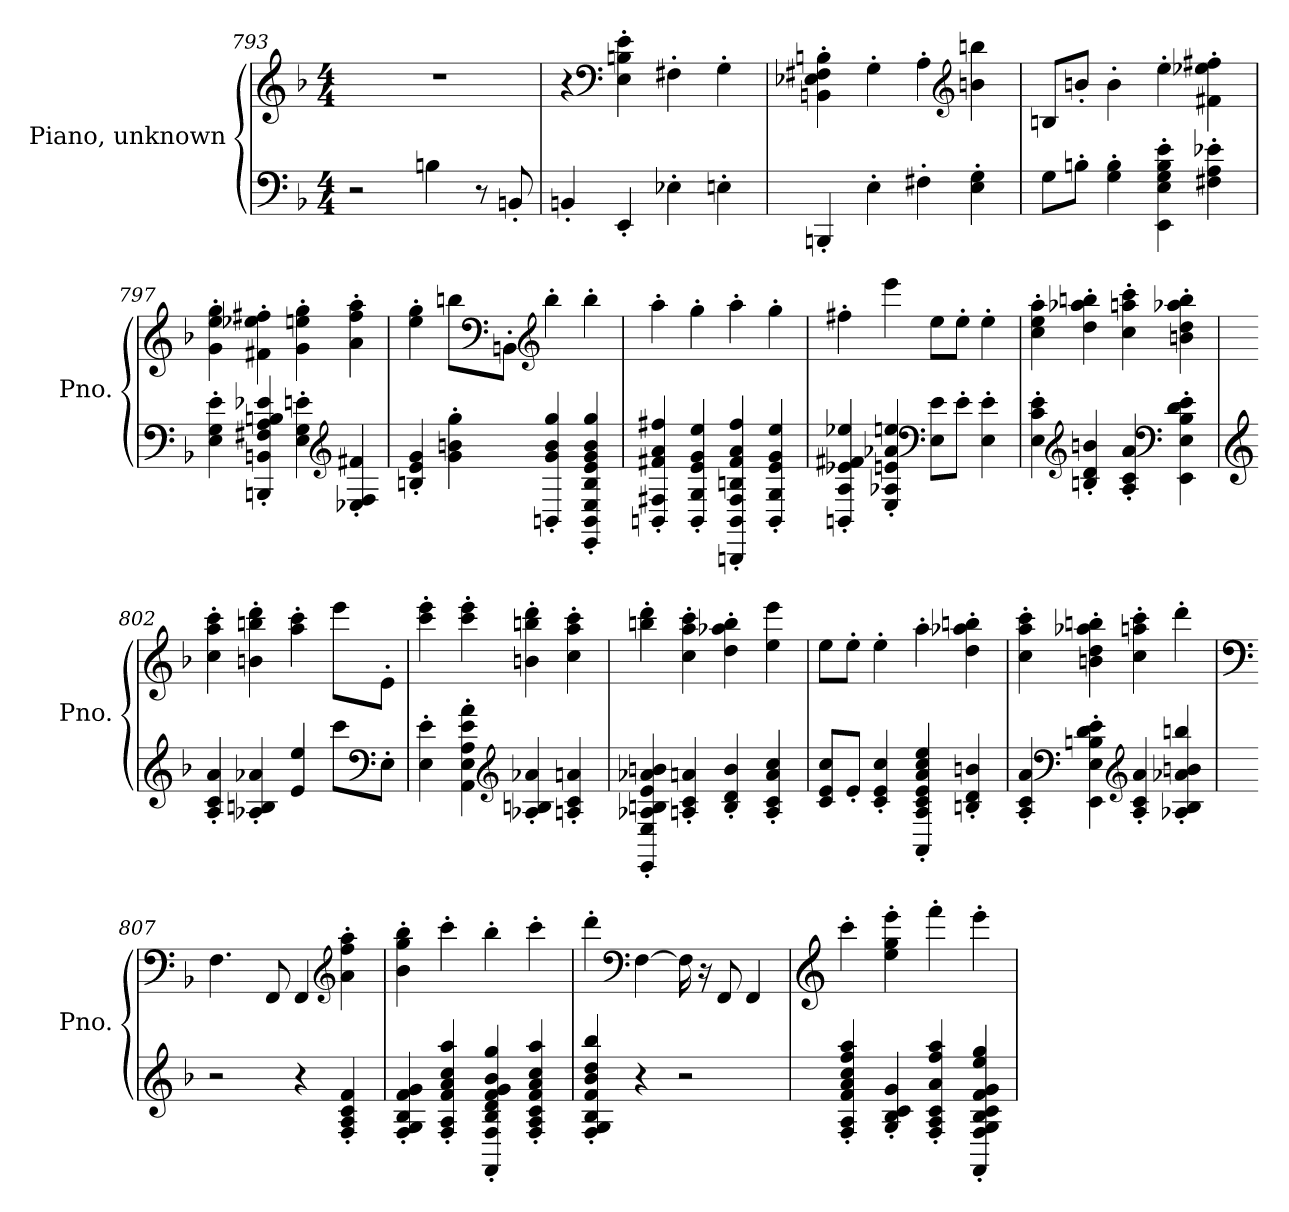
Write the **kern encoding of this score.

**kern	**kern
*part1	*part1
*staff2	*staff1
*I"Piano, unknown	*
*I'Pno.	*
*clefF4	*clefG2
*k[b-]	*k[b-]
*M4/4	*M4/4
=793	=793
2r	1r
4Bn\	.
8r	.
8BBn'/	.
!!LO:PB:g=z
=794	=794
4BBn'/	4r
*	*clefF4
4EE'/	4E\' 4Bn\' 4e\'
4E-X'\	4F#X'\
4En'\	4G'\
=795	=795
4BBBn'/	4BBn\' 4E-X\' 4F#X\' 4Bn\'
4E'\	4G'\
4F#X'\	4A'\
*	*clefG2
4E\' 4G\'	4bn\ 4bbn\
=796	=796
8G\L	8Bn/L
8Bn'\J	8bn'/J
4G\' 4B\'	4b'\
4EE\' 4E\' 4G\' 4B\' 4e\'	4ee'\
4F#X\' 4A\' 4e-X\'	4f#X\' 4ee-X\' 4ff#X\'
=797	=797
4E\' 4G\' 4e\'	4g\' 4ee\' 4gg\'
4BBBn/' 4BBn/' 4F#X/' 4A/' 4Bn/' 4e-X/'	4f#X\' 4ee-X\' 4ff#X\'
4E\' 4G\' 4en\'	4g\' 4een\' 4gg\'
*clefG2	*
4E-X/' 4F#/' 4f#X/'	4a\' 4ff#\' 4aa\'
!!LO:LB:g=z
=798	=798
4Bn/' 4e/' 4g/'	4ee\' 4gg\'
4g\' 4bn\' 4gg\'	8bbn\L
*	*clefF4
.	8BBn'\J
*	*clefG2
4BBn/' 4g/' 4b/' 4gg/'	4bb'\
4EE/' 4BB/' 4E/' 4B/' 4e/' 4g/' 4b/' 4gg/'	4bb'\
=799	=799
4BBn/' 4F#X/' 4f#X/' 4a/' 4ff#X/'	4aa'\
4BB/' 4G/' 4e/' 4g/' 4ee/'	4gg'\
4BBBn/' 4BB/' 4F#/' 4Bn/' 4f#/' 4a/' 4ff#/'	4aa'\
4BB/' 4G/' 4e/' 4g/' 4ee/'	4gg'\
=800	=800
4BBn/' 4A/' 4e-X/' 4f#X/' 4ee-X/'	4ff#X'\
4E/' 4A-X/' 4en/' 4a-X/' 4een/'	4eee\
*clefF4	*
8E\ 8e\L	8ee\L
8e'\J	8ee'\J
4E\' 4e\'	4ee'\
=801	=801
4E\' 4c\' 4e\'	4cc\' 4ee\' 4aa\'
*clefG2	*
4Bn/' 4d/' 4bn/'	4dd\' 4aa-X\' 4bbn\'
4A/' 4c/' 4a/'	4cc\' 4aan\' 4ccc\'
*clefF4	*
4EE\' 4E\' 4B\' 4d\' 4e\'	4bn\' 4dd\' 4aa-X\' 4bb\'
!!LO:LB:g=z
=802	=802
*clefG2	*
4A/' 4c/' 4a/'	4cc\' 4aa\' 4ccc\'
4A-X/' 4Bn/' 4a-X/'	4bn\' 4bbn\' 4ddd\'
4e/ 4ee/	4aa\' 4ccc\'
8ccc\L	8eee\L
*clefF4	*
8E'\J	8e'\J
=803	=803
4E\' 4e\'	4ccc\' 4eee\'
4AA\' 4E\' 4A\' 4e\' 4a\'	4ccc\' 4eee\'
*clefG2	*
4A-X/' 4Bn/' 4a-X/'	4bn\' 4bbn\' 4ddd\'
4An/' 4c/' 4an/'	4cc\' 4aa\' 4ccc\'
=804	=804
4EE/' 4E/' 4A-X/' 4Bn/' 4e/' 4a-X/' 4bn/'	4bbn\' 4ddd\'
4An/' 4c/' 4an/'	4cc\' 4aa\' 4ccc\'
4B/' 4d/' 4b/'	4dd\' 4aa-X\' 4bb\'
4A/' 4c/' 4a/' 4cc/'	4ee\ 4eee\
=805	=805
8c/ 8e/ 8cc/L	8ee\L
8e'/J	8ee'\J
4c/' 4e/' 4cc/'	4ee'\
4AA/' 4A/' 4c/' 4e/' 4a/' 4cc/' 4ee/'	4aa'\
4Bn/' 4d/' 4bn/'	4dd\' 4aa-X\' 4bbn\'
!!LO:LB:g=z
=806	=806
4A/' 4c/' 4a/'	4cc\' 4aa\' 4ccc\'
*clefF4	*
4EE\' 4E\' 4Bn\' 4d\' 4e\'	4bn\' 4dd\' 4aa-X\' 4bbn\'
*clefG2	*
4A/' 4c/' 4a/'	4cc\' 4aan\' 4ccc\'
4A-X/' 4B/' 4a-X/' 4bn/' 4bbn/'	4ddd'\
=807	=807
*	*clefF4
2r	4.F\
.	8FF/
4r	4FF/
*	*clefG2
4F/' 4A/' 4c/' 4f/'	4a\' 4ff\' 4aa\'
=808	=808
4F/' 4G/' 4B-/' 4f/' 4g/'	4b-\' 4gg\' 4bb-\'
4F/' 4A/' 4f/' 4a/' 4cc/' 4aa/'	4ccc'\
4FF/' 4F/' 4B-/' 4d/' 4f/' 4g/' 4b-/' 4gg/'	4bb-'\
4F/' 4A/' 4c/' 4f/' 4a/' 4cc/' 4aa/'	4ccc'\
=809	=809
4F/' 4G/' 4B-/' 4f/' 4b-/' 4dd/' 4bb-/'	4ddd'\
*	*clefF4
4r	[4F\
2r	16F\]
.	16r
.	8FF/
.	4FF/
!!LO:LB:g=z
=810	=810
*	*clefG2
4F/' 4A/' 4f/' 4a/' 4cc/' 4ff/' 4aa/'	4ccc'\
4G/' 4B-/' 4c/' 4g/'	4ee\' 4gg\' 4eee\'
4F/' 4A/' 4c/' 4a/' 4ff/' 4aa/'	4fff'\
4FF/' 4F/' 4G/' 4B-/' 4c/' 4f/' 4g/' 4ee/' 4gg/'	4eee'\
=	=
*-	*-
